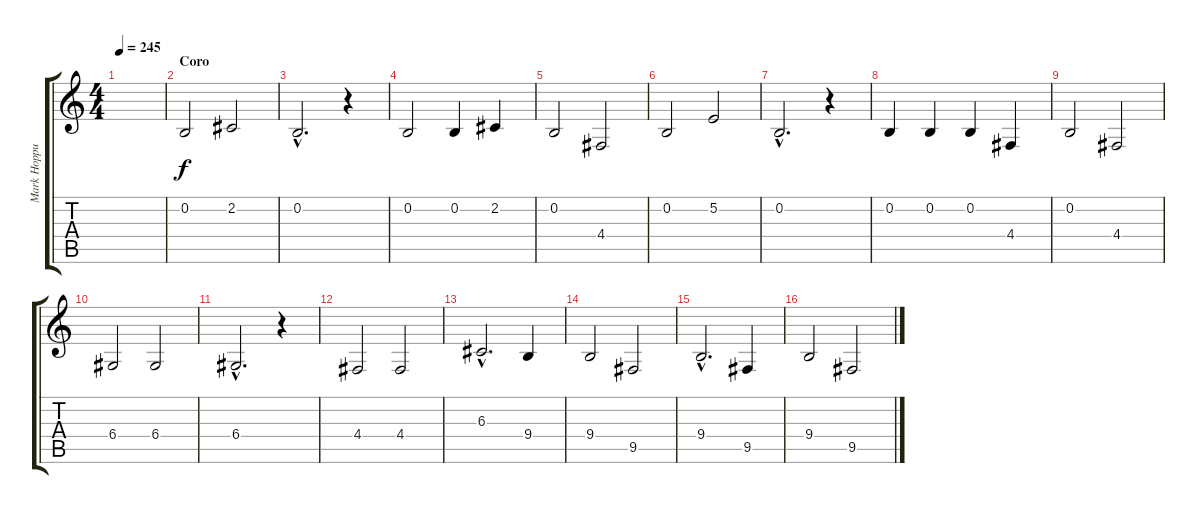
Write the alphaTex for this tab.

\track ("Mark Hoppus - 2da Voz" "Mark Hoppu") {instrument tenorsax}
\staff {score tabs}
\tuning (E4 B3 G3 D3 A2 E2) {hide}
\ts (4 4)
\tempo 245
\clef g2
\ks c
|
\section ("" "Coro")
0.2.2 2.2.2 |
0.2{hac}.2{d} r.4 |
0.2.2 0.2.4 2.2.4 |
0.2.2 4.4.2 |
0.2.2 5.2.2 |
0.2{hac}.2{d} r.4 |
0.2.4 0.2.4 0.2.4 4.4.4 |
0.2.2 4.4.2 |
6.4.2 6.4.2 |
6.4{hac}.2{d} r.4 |
4.4.2 4.4.2 |
6.3{hac}.2{d} 9.4.4 |
9.4.2 9.5.2 |
9.4{hac}.2{d} 9.5.4 |
9.4.2 9.5.2
